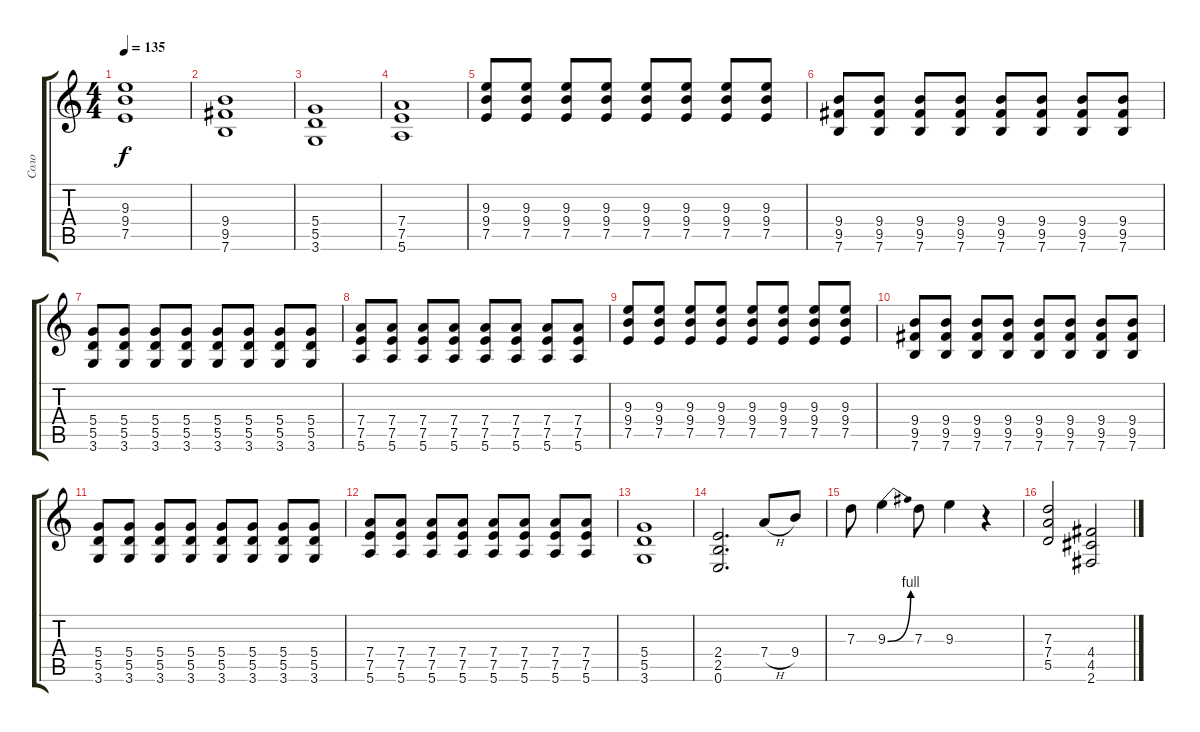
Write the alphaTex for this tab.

\track ("Соло" "Соло") {instrument acousticguitarsteel}
\staff {score tabs}
\tuning (E4 B3 G3 D3 A2 E2) {hide}
\ts (4 4)
\tempo 135
\clef g2
\ks c
(9.3 9.4 7.5).1{dy f} |
(9.4 9.5 7.6).1 |
(5.4 5.5 3.6).1 |
(7.4 7.5 5.6).1 |
(9.3 9.4 7.5).8 (9.3 9.4 7.5).8 (9.3 9.4 7.5).8 (9.3 9.4 7.5).8 (9.3 9.4 7.5).8 (9.3 9.4 7.5).8 (9.3 9.4 7.5).8 (9.3 9.4 7.5).8 |
(9.4 9.5 7.6).8 (9.4 9.5 7.6).8 (9.4 9.5 7.6).8 (9.4 9.5 7.6).8 (9.4 9.5 7.6).8 (9.4 9.5 7.6).8 (9.4 9.5 7.6).8 (9.4 9.5 7.6).8 |
(5.4 5.5 3.6).8 (5.4 5.5 3.6).8 (5.4 5.5 3.6).8 (5.4 5.5 3.6).8 (5.4 5.5 3.6).8 (5.4 5.5 3.6).8 (5.4 5.5 3.6).8 (5.4 5.5 3.6).8 |
(7.4 7.5 5.6).8 (7.4 7.5 5.6).8 (7.4 7.5 5.6).8 (7.4 7.5 5.6).8 (7.4 7.5 5.6).8 (7.4 7.5 5.6).8 (7.4 7.5 5.6).8 (7.4 7.5 5.6).8 |
(9.3 9.4 7.5).8 (9.3 9.4 7.5).8 (9.3 9.4 7.5).8 (9.3 9.4 7.5).8 (9.3 9.4 7.5).8 (9.3 9.4 7.5).8 (9.3 9.4 7.5).8 (9.3 9.4 7.5).8 |
(9.4 9.5 7.6).8 (9.4 9.5 7.6).8 (9.4 9.5 7.6).8 (9.4 9.5 7.6).8 (9.4 9.5 7.6).8 (9.4 9.5 7.6).8 (9.4 9.5 7.6).8 (9.4 9.5 7.6).8 |
(5.4 5.5 3.6).8 (5.4 5.5 3.6).8 (5.4 5.5 3.6).8 (5.4 5.5 3.6).8 (5.4 5.5 3.6).8 (5.4 5.5 3.6).8 (5.4 5.5 3.6).8 (5.4 5.5 3.6).8 |
(7.4 7.5 5.6).8 (7.4 7.5 5.6).8 (7.4 7.5 5.6).8 (7.4 7.5 5.6).8 (7.4 7.5 5.6).8 (7.4 7.5 5.6).8 (7.4 7.5 5.6).8 (7.4 7.5 5.6).8 |
(5.4 5.5 3.6).1 |
(2.4 2.5 0.6).2{d volume 16} 7.4{h}.8 9.4.8 |
7.3.8 9.3{be (bend 0 0 60 4)}.4 7.3.8 9.3.4 r.4 |
(7.3 7.4 5.5).2 (4.4 4.5 2.6).2
